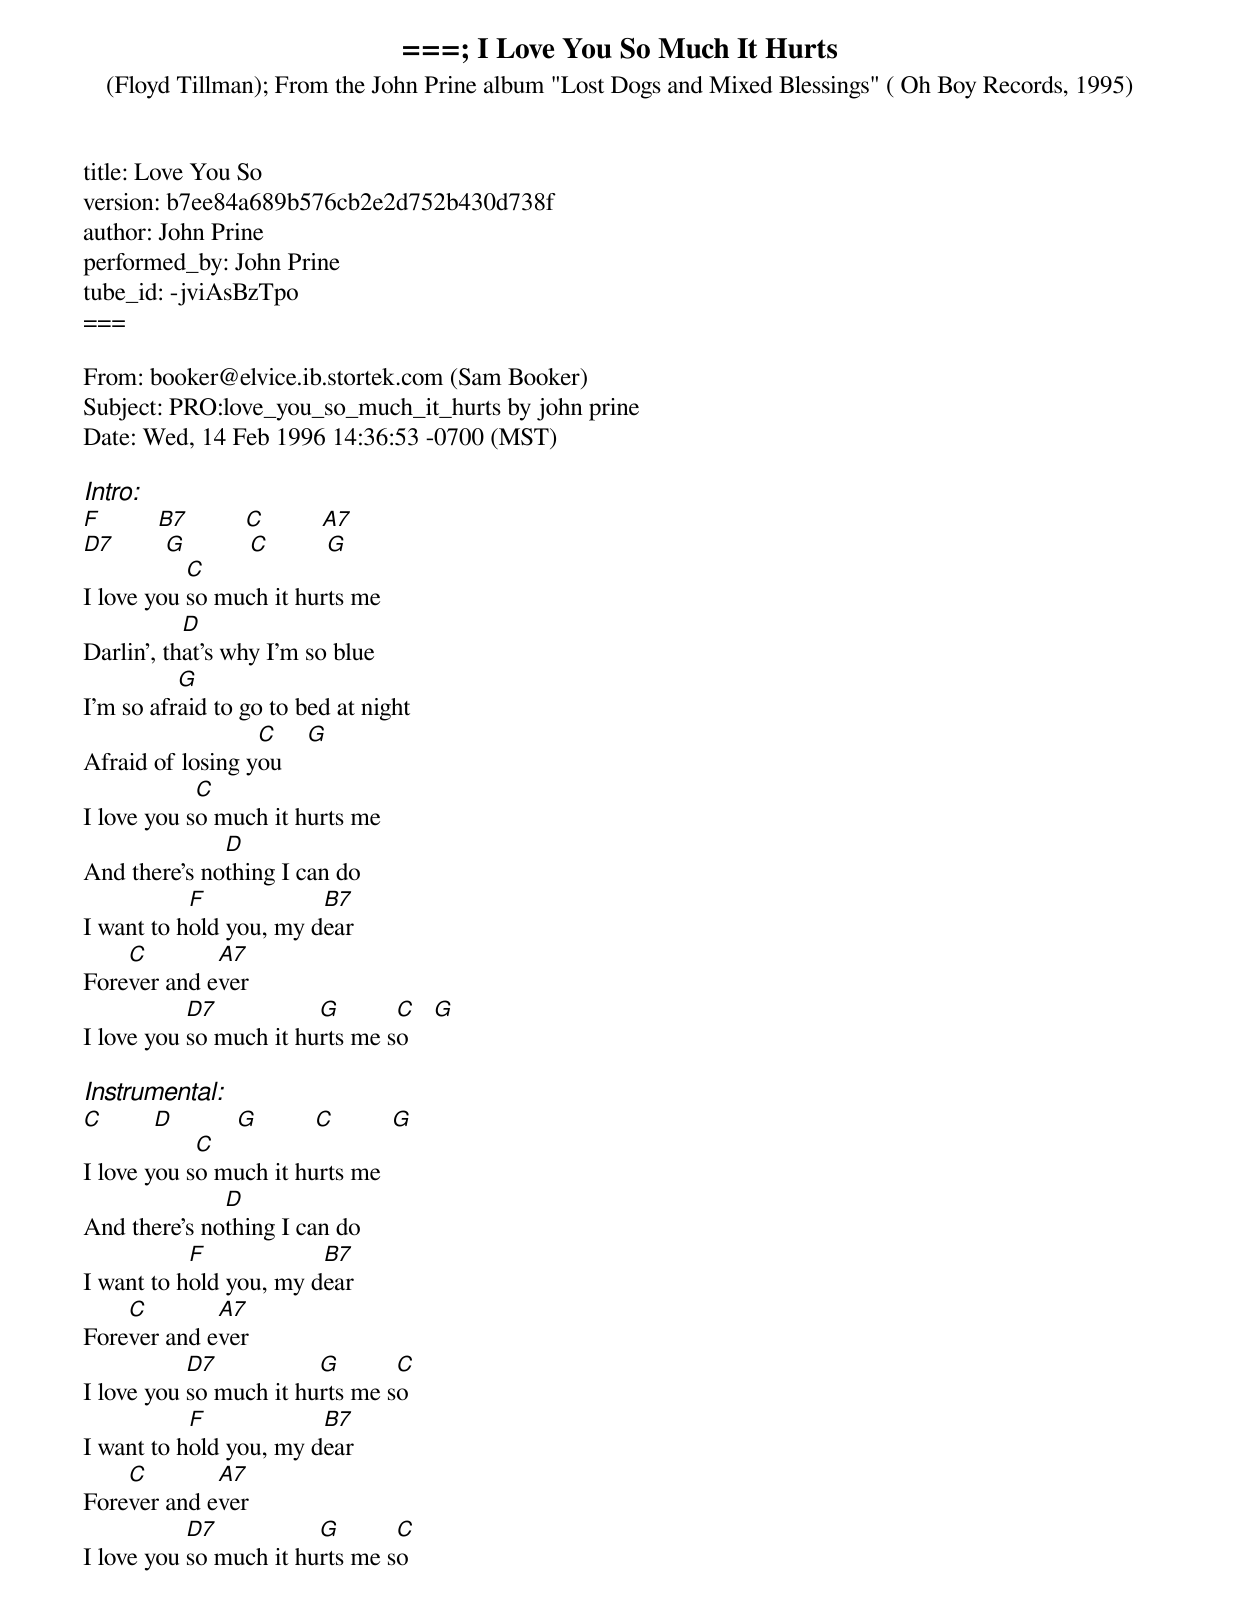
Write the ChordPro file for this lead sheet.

===
title: Love You So
version: b7ee84a689b576cb2e2d752b430d738f
author: John Prine
performed_by: John Prine
tube_id: -jviAsBzTpo
===

From: booker@elvice.ib.stortek.com (Sam Booker)
Subject: PRO:love_you_so_much_it_hurts by john prine
Date: Wed, 14 Feb 1996 14:36:53 -0700 (MST)

{no_grid:}
{t:I Love You So Much It Hurts}
{st:(Floyd Tillman)}
{st:From the John Prine album "Lost Dogs and Mixed Blessings" ( Oh Boy Records, 1995)}
{ci:Intro:}
[F]         [B7]         [C]         [A7]
[D7]        [G]          [C]         [G]
I love you [C]so much it hurts me
Darlin', th[D]at's why I'm so blue
I'm so afr[G]aid to go to bed at night
Afraid of losing y[C]ou    [G]
I love you s[C]o much it hurts me
And there's no[D]thing I can do
I want to h[F]old you, my d[B7]ear
Fore[C]ver and e[A7]ver
I love you [D7]so much it hu[G]rts me s[C]o    [G]

{ci:Instrumental:}
[C]        [D]          [G]         [C]         [G]
I love you s[C]o much it hurts me
And there's no[D]thing I can do
I want to h[F]old you, my d[B7]ear
Fore[C]ver and e[A7]ver
I love you [D7]so much it hu[G]rts me s[C]o
I want to h[F]old you, my d[B7]ear
Fore[C]ver and e[A7]ver
I love you [D7]so much it hu[G]rts me s[C]o
